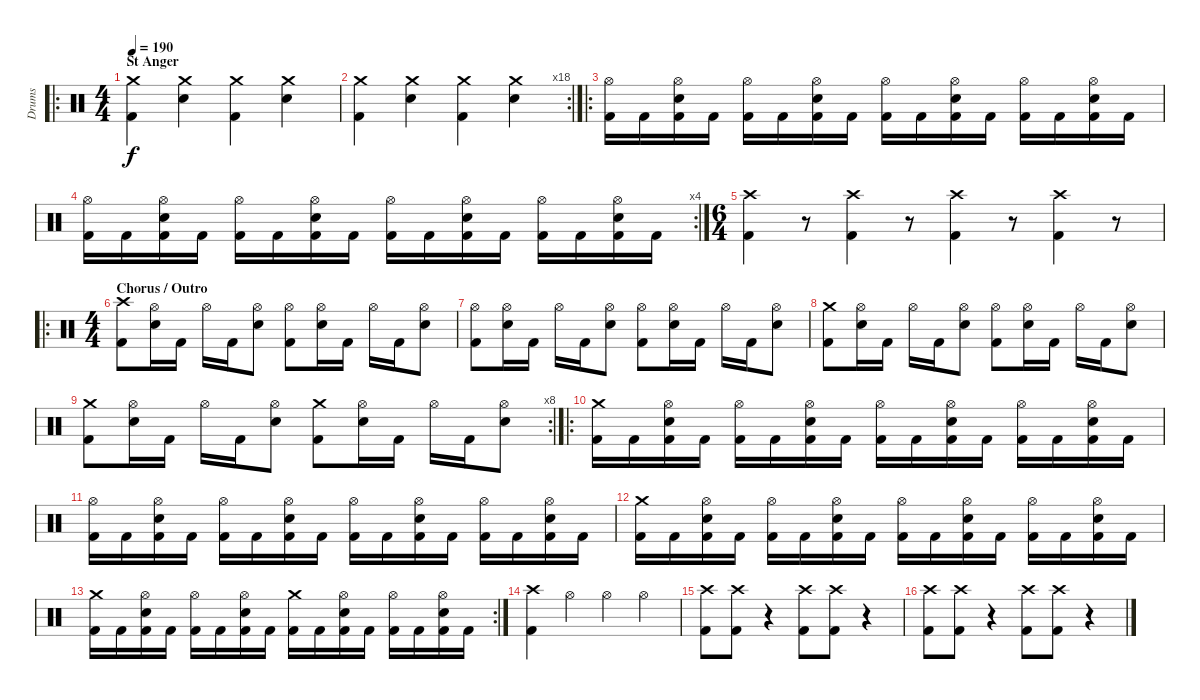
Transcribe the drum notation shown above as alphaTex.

\track ("Drums" "Drums") {instrument percussion}
\staff {score}
\articulation defaults
\ro
\ts (4 4)
\section ("" "St Anger")
\tempo 190
\clef neutral
\ks c
("Crash medium (hit)" "Kick (hit) 2").4{dy f} ("Crash medium (hit)" "Snare (hit) 2").4 ("Crash medium (hit)" "Kick (hit) 2").4 ("Crash medium (hit)" "Snare (hit) 2").4 |
\rc 18
("Crash medium (hit)" "Kick (hit) 2").4 ("Crash medium (hit)" "Snare (hit) 2").4 ("Crash medium (hit)" "Kick (hit) 2").4 ("Crash medium (hit)" "Snare (hit) 2").4 |
\ro
("Hi-Hat (open)" "Kick (hit) 2").16 "Kick (hit) 2".16 ("Hi-Hat (open)" "Snare (hit) 2" "Kick (hit) 2").16 "Kick (hit) 2".16 ("Hi-Hat (open)" "Kick (hit) 2").16 "Kick (hit) 2".16 ("Hi-Hat (open)" "Snare (hit) 2" "Kick (hit) 2").16 "Kick (hit) 2".16 ("Hi-Hat (open)" "Kick (hit) 2").16 "Kick (hit) 2".16 ("Hi-Hat (open)" "Snare (hit) 2" "Kick (hit) 2").16 "Kick (hit) 2".16 ("Hi-Hat (open)" "Kick (hit) 2").16 "Kick (hit) 2".16 ("Hi-Hat (open)" "Snare (hit) 2" "Kick (hit) 2").16 "Kick (hit) 2".16 |
\rc 4
("Hi-Hat (open)" "Kick (hit) 2").16 "Kick (hit) 2".16 ("Hi-Hat (open)" "Snare (hit) 2" "Kick (hit) 2").16 "Kick (hit) 2".16 ("Hi-Hat (open)" "Kick (hit) 2").16 "Kick (hit) 2".16 ("Hi-Hat (open)" "Snare (hit) 2" "Kick (hit) 2").16 "Kick (hit) 2".16 ("Hi-Hat (open)" "Kick (hit) 2").16 "Kick (hit) 2".16 ("Hi-Hat (open)" "Snare (hit) 2" "Kick (hit) 2").16 "Kick (hit) 2".16 ("Hi-Hat (open)" "Kick (hit) 2").16 "Kick (hit) 2".16 ("Hi-Hat (open)" "Snare (hit) 2" "Kick (hit) 2").16 "Kick (hit) 2".16 |
\ts (6 4)
("Crash high (hit)" "Kick (hit) 2").4 r.8 ("Crash high (hit)" "Kick (hit) 2").4 r.8 ("Crash high (hit)" "Kick (hit) 2").4 r.8 ("Crash high (hit)" "Kick (hit) 2").4 r.8 |
\ro
\ts (4 4)
\section ("" "Chorus / Outro")
("Crash high (hit)" "Kick (hit) 2").8 ("Hi-Hat (open)" "Snare (hit) 2").16 "Kick (hit) 2".16 "Hi-Hat (open)".16 "Kick (hit) 2".16 ("Hi-Hat (open)" "Snare (hit) 2").8 ("Hi-Hat (open)" "Kick (hit) 2").8 ("Hi-Hat (open)" "Snare (hit) 2").16 "Kick (hit) 2".16 "Hi-Hat (open)".16 "Kick (hit) 2".16 ("Hi-Hat (open)" "Snare (hit) 2").8 |
("Hi-Hat (open)" "Kick (hit) 2").8 ("Hi-Hat (open)" "Snare (hit) 2").16 "Kick (hit) 2".16 "Hi-Hat (open)".16 "Kick (hit) 2".16 ("Hi-Hat (open)" "Snare (hit) 2").8 ("Hi-Hat (open)" "Kick (hit) 2").8 ("Hi-Hat (open)" "Snare (hit) 2").16 "Kick (hit) 2".16 "Hi-Hat (open)".16 "Kick (hit) 2".16 ("Hi-Hat (open)" "Snare (hit) 2").8 |
("Crash medium (hit)" "Kick (hit) 2").8 ("Hi-Hat (open)" "Snare (hit) 2").16 "Kick (hit) 2".16 "Hi-Hat (open)".16 "Kick (hit) 2".16 ("Hi-Hat (open)" "Snare (hit) 2").8 ("Hi-Hat (open)" "Kick (hit) 2").8 ("Hi-Hat (open)" "Snare (hit) 2").16 "Kick (hit) 2".16 "Hi-Hat (open)".16 "Kick (hit) 2".16 ("Hi-Hat (open)" "Snare (hit) 2").8 |
\rc 8
("Crash medium (hit)" "Kick (hit) 2").8 ("Hi-Hat (open)" "Snare (hit) 2").16 "Kick (hit) 2".16 "Hi-Hat (open)".16 "Kick (hit) 2".16 ("Hi-Hat (open)" "Snare (hit) 2").8 ("Crash medium (hit)" "Kick (hit) 2").8 ("Hi-Hat (open)" "Snare (hit) 2").16 "Kick (hit) 2".16 "Hi-Hat (open)".16 "Kick (hit) 2".16 ("Hi-Hat (open)" "Snare (hit) 2").8 |
\ro
("Crash medium (hit)" "Kick (hit) 2").16 "Kick (hit) 2".16 ("Hi-Hat (open)" "Snare (hit) 2" "Kick (hit) 2").16 "Kick (hit) 2".16 ("Hi-Hat (open)" "Kick (hit) 2").16 "Kick (hit) 2".16 ("Hi-Hat (open)" "Snare (hit) 2" "Kick (hit) 2").16 "Kick (hit) 2".16 ("Hi-Hat (open)" "Kick (hit) 2").16 "Kick (hit) 2".16 ("Hi-Hat (open)" "Snare (hit) 2" "Kick (hit) 2").16 "Kick (hit) 2".16 ("Hi-Hat (open)" "Kick (hit) 2").16 "Kick (hit) 2".16 ("Hi-Hat (open)" "Snare (hit) 2" "Kick (hit) 2").16 "Kick (hit) 2".16 |
("Hi-Hat (open)" "Kick (hit) 2").16 "Kick (hit) 2".16 ("Hi-Hat (open)" "Snare (hit) 2" "Kick (hit) 2").16 "Kick (hit) 2".16 ("Hi-Hat (open)" "Kick (hit) 2").16 "Kick (hit) 2".16 ("Hi-Hat (open)" "Snare (hit) 2" "Kick (hit) 2").16 "Kick (hit) 2".16 ("Hi-Hat (open)" "Kick (hit) 2").16 "Kick (hit) 2".16 ("Hi-Hat (open)" "Snare (hit) 2" "Kick (hit) 2").16 "Kick (hit) 2".16 ("Hi-Hat (open)" "Kick (hit) 2").16 "Kick (hit) 2".16 ("Hi-Hat (open)" "Snare (hit) 2" "Kick (hit) 2").16 "Kick (hit) 2".16 |
("Crash medium (hit)" "Kick (hit) 2").16 "Kick (hit) 2".16 ("Hi-Hat (open)" "Snare (hit) 2" "Kick (hit) 2").16 "Kick (hit) 2".16 ("Hi-Hat (open)" "Kick (hit) 2").16 "Kick (hit) 2".16 ("Hi-Hat (open)" "Snare (hit) 2" "Kick (hit) 2").16 "Kick (hit) 2".16 ("Hi-Hat (open)" "Kick (hit) 2").16 "Kick (hit) 2".16 ("Hi-Hat (open)" "Snare (hit) 2" "Kick (hit) 2").16 "Kick (hit) 2".16 ("Hi-Hat (open)" "Kick (hit) 2").16 "Kick (hit) 2".16 ("Hi-Hat (open)" "Snare (hit) 2" "Kick (hit) 2").16 "Kick (hit) 2".16 |
\rc 2
("Crash medium (hit)" "Kick (hit) 2").16 "Kick (hit) 2".16 ("Hi-Hat (open)" "Snare (hit) 2" "Kick (hit) 2").16 "Kick (hit) 2".16 ("Hi-Hat (open)" "Kick (hit) 2").16 "Kick (hit) 2".16 ("Hi-Hat (open)" "Snare (hit) 2" "Kick (hit) 2").16 "Kick (hit) 2".16 ("Crash medium (hit)" "Kick (hit) 2").16 "Kick (hit) 2".16 ("Hi-Hat (open)" "Snare (hit) 2" "Kick (hit) 2").16 "Kick (hit) 2".16 ("Hi-Hat (open)" "Kick (hit) 2").16 "Kick (hit) 2".16 ("Hi-Hat (open)" "Snare (hit) 2" "Kick (hit) 2").16 "Kick (hit) 2".16 |
("Crash high (hit)" "Kick (hit) 2").4 "Hi-Hat (open)".4 "Hi-Hat (open)".4 "Hi-Hat (open)".4 |
("Crash high (hit)" "Kick (hit) 2").8 ("Crash high (hit)" "Kick (hit) 2").8 r.4 ("Crash high (hit)" "Kick (hit) 2").8 ("Crash high (hit)" "Kick (hit) 2").8 r.4 |
("Crash high (hit)" "Kick (hit) 2").8 ("Crash high (hit)" "Kick (hit) 2").8 r.4 ("Crash high (hit)" "Kick (hit) 2").8 ("Crash high (hit)" "Kick (hit) 2").8 r.4
